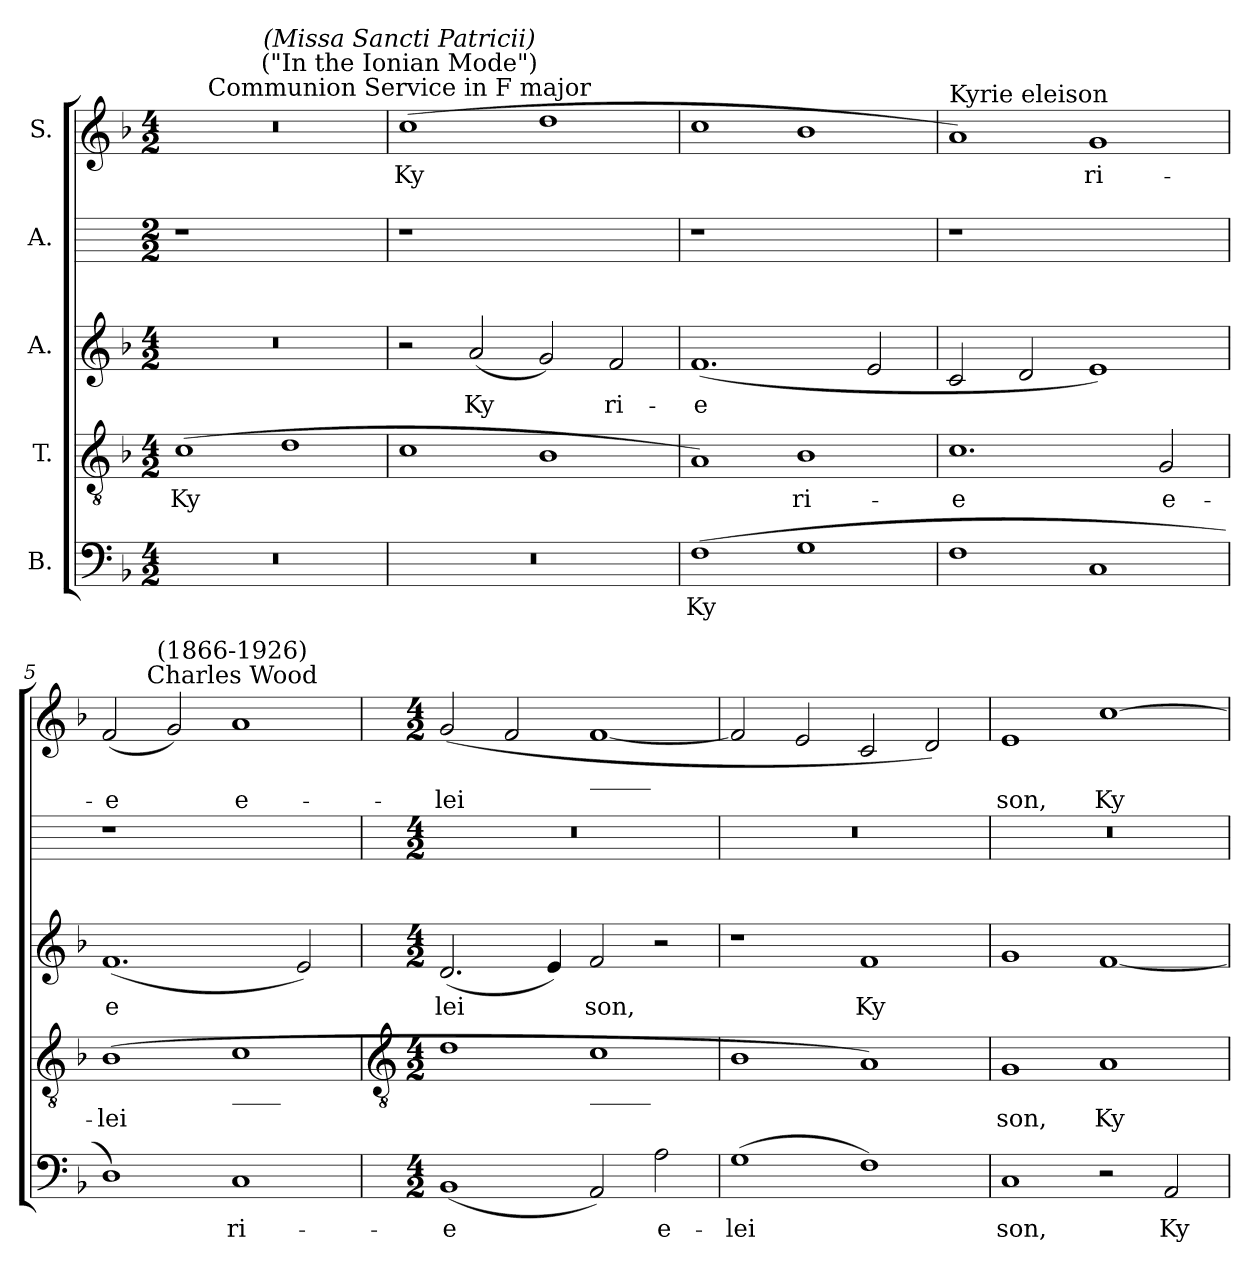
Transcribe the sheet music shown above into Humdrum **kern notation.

**kern	**text	**kern	**text	**kern	**text	**kern	**kern	**text
*part5	*part5	*part4	*part4	*part3	*part3	*part2	*part1	*part1
*staff5	*staff5	*staff4	*staff4	*staff3	*staff3	*staff2	*staff1	*staff1
*I"B.	*	*I"T.	*	*I"A.	*	*I"A.	*I"S.	*
*clefF4	*	*clefGv2	*	*clefG2	*	*	*clefG2	*
*k[b-]	*	*k[b-]	*	*k[b-]	*	*	*k[b-]	*
*F:	*	*F:	*	*F:	*	*	*F:	*
*M4/2	*	*M4/2	*	*M4/2	*	*M2/2	*M4/2	*
=1	=1	=1	=1	=1	=1	=1	=1	=1
!	!	!	!LO:LY:b	!	!	!	!	!
0r	.	(>1c	Ky	0r	.	1r	0r	.
.	.	1d	.	.	.	1ryy	.	.
=2	=2	=2	=2	=2	=2	=2	=2	=2
!	!	!	!	!	!	!	!LO:TX:a:cj:t=Communion Service in F major	!
!	!	!	!	!	!	!	!LO:TX:a:cj:t=("In the Ionian Mode")	!
!	!	!	!	!	!	!	!LO:TX:a:i:cj:t=(Missa Sancti Patricii)	!
!	!	!	!	!	!	!	!	!LO:LY:b
0r	.	1c	.	2r	.	1r	(>1cc	Ky
!	!	!	!	!	!LO:LY:b	!	!	!
.	.	.	.	(<2a	Ky	.	.	.
.	.	1B-	.	2g)	.	1ryy	1dd	.
!	!	!	!	!	!LO:LY:b	!	!	!
.	.	.	.	2f	ri-	.	.	.
=3	=3	=3	=3	=3	=3	=3	=3	=3
!	!LO:LY:b	!	!	!	!LO:LY:b	!	!	!
(>1F	Ky	1A)	.	(<1.f	-e	1r	1cc	.
!	!	!	!LO:LY:b	!	!	!	!	!
1G	.	1B-	ri-	.	.	1ryy	1b-	.
.	.	.	.	2e	.	.	.	.
=4	=4	=4	=4	=4	=4	=4	=4	=4
!	!	!	!	!	!	!	!LO:TX:a:t=Kyrie eleison	!
!	!	!	!LO:LY:b	!	!	!	!	!
1F	.	1.c	-e	2c	.	1r	1a)	.
.	.	.	.	2d	.	.	.	.
!	!	!	!	!	!	!	!	!LO:LY:b
1C	.	.	.	1e)	.	1ryy	1g	ri-
!	!	!	!LO:LY:b	!	!	!	!	!
.	.	2G	e-	.	.	.	.	.
=5	=5	=5	=5	=5	=5	=5	=5	=5
!	!	!	!LO:LY:b	!	!LO:LY:b	!	!	!LO:LY:b
1D)	.	(>1B-	-lei	(<1.f	e	1r	(<2f	-e
.	.	.	.	.	.	.	2g)	.
!	!	!	!	!	!	!	!LO:TX:a:cj:t=Charles Wood	!
!	!	!	!	!	!	!	!LO:TX:a:cj:t=(1866-1926)	!
!	!	!LO:TX:b:t=____	!	!	!	!	!	!
!	!LO:LY:b	!	!	!	!	!	!	!LO:LY:b
1C	ri-	1c	.	.	.	1ryy	1a	e-
.	.	.	.	2e)	.	.	.	.
!!LO:LB:g=z
=6	=6	=6	=6	=6	=6	=6	=6	=6
*	*	*clefGv2	*	*	*	*	*	*
*M4/2	*	*M4/2	*	*M4/2	*	*M4/2	*M4/2	*
!	!LO:LY:b	!	!	!	!LO:LY:b	!	!	!LO:LY:b
(<1BB-	-e	1d	.	(<2.d	lei	0r	(<2g	-lei
.	.	.	.	.	.	.	2f	.
.	.	.	.	4e)	.	.	.	.
!	!	!	!	!	!	!	!LO:TX:b:t=_____	!
!	!	!LO:TX:b:t=_____	!	!	!	!	!	!
!	!	!	!	!	!LO:LY:b	!	!	!
2AA)	.	1c	.	2f	son,	.	[1f	.
!	!LO:LY:b	!	!	!	!	!	!	!
2A	e-	.	.	2r	.	.	.	.
=7	=7	=7	=7	=7	=7	=7	=7	=7
!	!LO:LY:b	!	!	!	!	!	!	!
(>1G	-lei	1B-	.	1r	.	0r	2f]	.
.	.	.	.	.	.	.	2e	.
!	!	!	!	!	!LO:LY:b	!	!	!
1F)	.	1A)	.	1f	Ky	.	2c	.
.	.	.	.	.	.	.	2d)	.
=8	=8	=8	=8	=8	=8	=8	=8	=8
!	!LO:LY:b	!	!LO:LY:b	!	!	!	!	!LO:LY:b
1C	son,	1G	son,	1g	.	0r	1e	son,
!	!	!	!LO:LY:b	!	!	!	!	!LO:LY:b
2r	.	1A	Ky	[1f	.	.	[1cc	Ky
!	!LO:LY:b	!	!	!	!	!	!	!
2AA	Ky	.	.	.	.	.	.	.
=	=	=	=	=	=	=	=	=
*-	*-	*-	*-	*-	*-	*-	*-	*-
